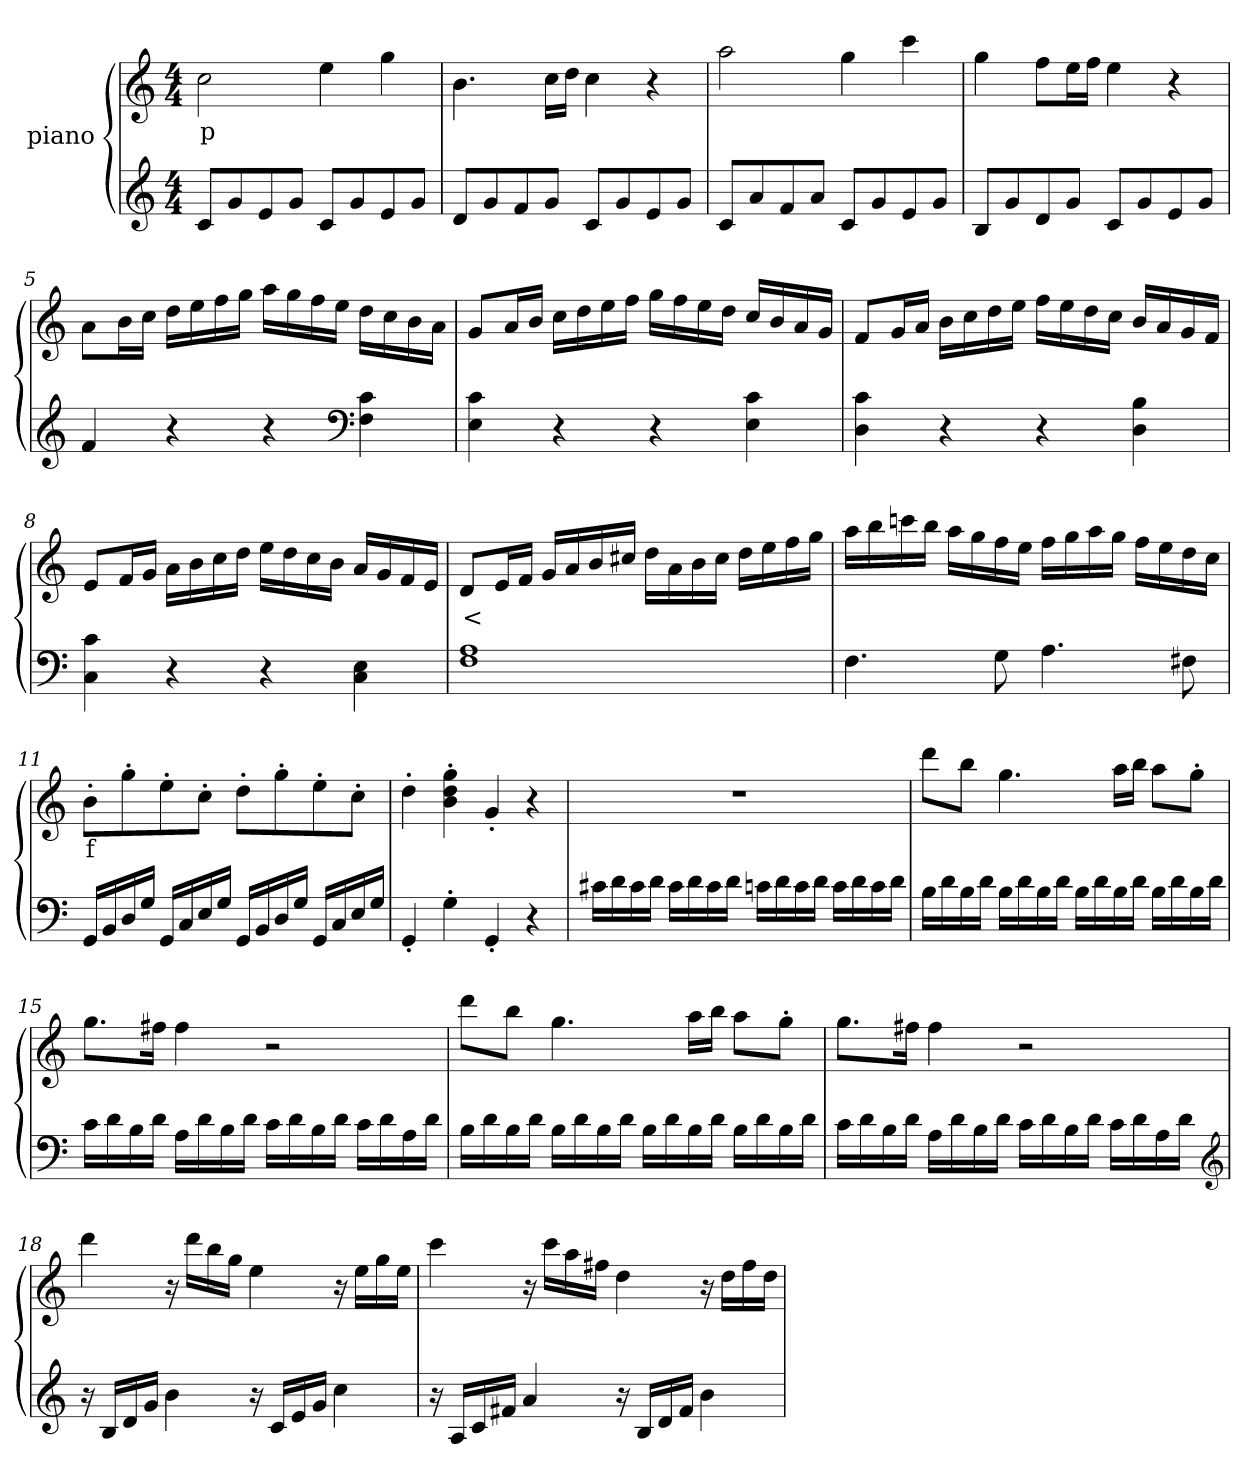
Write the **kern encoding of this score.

**kern	**kern	**text
*part2	*part1	*part1
*staff2	*staff1	*staff1
*	*I"piano	*
*clefG2	*clefG2	*
*k[]	*k[]	*
*C:	*C:	*
*M4/4	*M4/4	*
=1	=1	=1
8cL	2cc	p
8g	.	.
8e	.	.
8gJ	.	.
8cL	4ee	.
8g	.	.
8e	4gg	.
8gJ	.	.
=2	=2	=2
8dL	4.b	.
8g	.	.
8f	.	.
8gJ	16ccLL	.
.	16ddJJ	.
8cL	4cc	.
8g	.	.
8e	4r	.
8gJ	.	.
=3	=3	=3
8cL	2aa	.
8a	.	.
8f	.	.
8aJ	.	.
8cL	4gg	.
8g	.	.
8e	4ccc	.
8gJ	.	.
=4	=4	=4
8BL	4gg	.
8g	.	.
8d	8ffL	.
8gJ	16eeL	.
.	16ffJJ	.
8cL	4ee	.
8g	.	.
8e	4r	.
8gJ	.	.
=5	=5	=5
4f	8aL	.
.	16bL	.
.	16ccJJ	.
4r	16ddLL	.
.	16ee	.
.	16ff	.
.	16ggJJ	.
4r	16aaLL	.
.	16gg	.
.	16ff	.
.	16eeJJ	.
*clefF4	*	*
4F 4c	16ddLL	.
.	16cc	.
.	16b	.
.	16aJJ	.
=6	=6	=6
4E 4c	8gL	.
.	16aL	.
.	16bJJ	.
4r	16ccLL	.
.	16dd	.
.	16ee	.
.	16ffJJ	.
4r	16ggLL	.
.	16ff	.
.	16ee	.
.	16ddJJ	.
4E 4c	16ccLL	.
.	16b	.
.	16a	.
.	16gJJ	.
=7	=7	=7
4D 4c	8fL	.
.	16gL	.
.	16aJJ	.
4r	16bLL	.
.	16cc	.
.	16dd	.
.	16eeJJ	.
4r	16ffLL	.
.	16ee	.
.	16dd	.
.	16ccJJ	.
4D 4B	16bLL	.
.	16a	.
.	16g	.
.	16fJJ	.
=8	=8	=8
4C 4c	8eL	.
.	16fL	.
.	16gJJ	.
4r	16aLL	.
.	16b	.
.	16cc	.
.	16ddJJ	.
4r	16eeLL	.
.	16dd	.
.	16cc	.
.	16bJJ	.
4C 4E	16aLL	.
.	16g	.
.	16f	.
.	16eJJ	.
=9	=9	=9
1F 1A	8dL	<
.	16eL	.
.	16fJJ	.
.	16gLL	.
.	16a	.
.	16b	.
.	16cc#XJJ	.
.	16ddLL	.
.	16a	.
.	16b	.
.	16cc#JJ	.
.	16ddLL	.
.	16ee	.
.	16ff	.
.	16ggJJ	.
=10	=10	=10
4.F	16aaLL	.
.	16bb	.
.	16cccn	.
.	16bbJJ	.
.	16aaLL	.
.	16gg	.
8G	16ff	.
.	16eeJJ	.
4.A	16ffLL	.
.	16gg	.
.	16aa	.
.	16ggJJ	.
.	16ffLL	.
.	16ee	.
8F#X	16dd	.
.	16ccJJ	.
=11	=11	=11
16GGLL	8b'>L	f
16BB	.	.
16D	8gg'>	.
16GJJ	.	.
16GGLL	8ee'>	.
16C	.	.
16E	8cc'>J	.
16GJJ	.	.
16GGLL	8dd'>L	.
16BB	.	.
16D	8gg'>	.
16GJJ	.	.
16GGLL	8ee'>	.
16C	.	.
16E	8cc'>J	.
16GJJ	.	.
=12	=12	=12
4GG'>	4dd'>	.
4G'>	4b'> 4dd'> 4gg'>	.
4GG'>	4g'>	.
4r	4r	.
=13	=13	=13
16c#XLL	1r	p
16d	.	.
16c#	.	.
16dJJ	.	.
16c#LL	.	.
16d	.	.
16c#	.	.
16dJJ	.	.
16cnLL	.	.
16d	.	.
16c	.	.
16dJJ	.	.
16cLL	.	.
16d	.	.
16c	.	.
16dJJ	.	.
=14	=14	=14
16BLL	8dddL	.
16d	.	.
16B	8bbJ	.
16dJJ	.	.
16BLL	4.gg	.
16d	.	.
16B	.	.
16dJJ	.	.
16BLL	.	.
16d	.	.
16B	16aaLL	.
16dJJ	16bbJJ	.
16BLL	8aaL	.
16d	.	.
16B	8gg'>J	.
16dJJ	.	.
=15	=15	=15
16cLL	8.ggL	.
16d	.	.
16B	.	.
16dJJ	16ff#XJk	.
16ALL	4ff#	.
16d	.	.
16B	.	.
16dJJ	.	.
16cLL	2r	.
16d	.	.
16B	.	.
16dJJ	.	.
16cLL	.	.
16d	.	.
16A	.	.
16dJJ	.	.
=16	=16	=16
16BLL	8dddL	.
16d	.	.
16B	8bbJ	.
16dJJ	.	.
16BLL	4.gg	.
16d	.	.
16B	.	.
16dJJ	.	.
16BLL	.	.
16d	.	.
16B	16aaLL	.
16dJJ	16bbJJ	.
16BLL	8aaL	.
16d	.	.
16B	8gg'>J	.
16dJJ	.	.
=17	=17	=17
16cLL	8.ggL	.
16d	.	.
16B	.	.
16dJJ	16ff#XJk	.
16ALL	4ff#	.
16d	.	.
16B	.	.
16dJJ	.	.
16cLL	2r	.
16d	.	.
16B	.	.
16dJJ	.	.
16cLL	.	.
16d	.	.
16A	.	.
16dJJ	.	.
*clefG2	*	*
=18	=18	=18
16r	4ddd	.
16BLL	.	.
16d	.	.
16gJJ	.	.
4b	16r	.
.	16dddLL	.
.	16bb	.
.	16ggJJ	.
16r	4ee	.
16cLL	.	.
16e	.	.
16gJJ	.	.
4cc	16r	.
.	16eeLL	.
.	16gg	.
.	16eeJJ	.
=19	=19	=19
16r	4ccc	.
16ALL	.	.
16c	.	.
16f#XJJ	.	.
4a	16r	.
.	16cccLL	.
.	16aa	.
.	16ff#XJJ	.
16r	4dd	.
16BLL	.	.
16d	.	.
16f#JJ	.	.
4b	16r	.
.	16ddLL	.
.	16ff#	.
.	16ddJJ	.
=	=	=
*-	*-	*-
